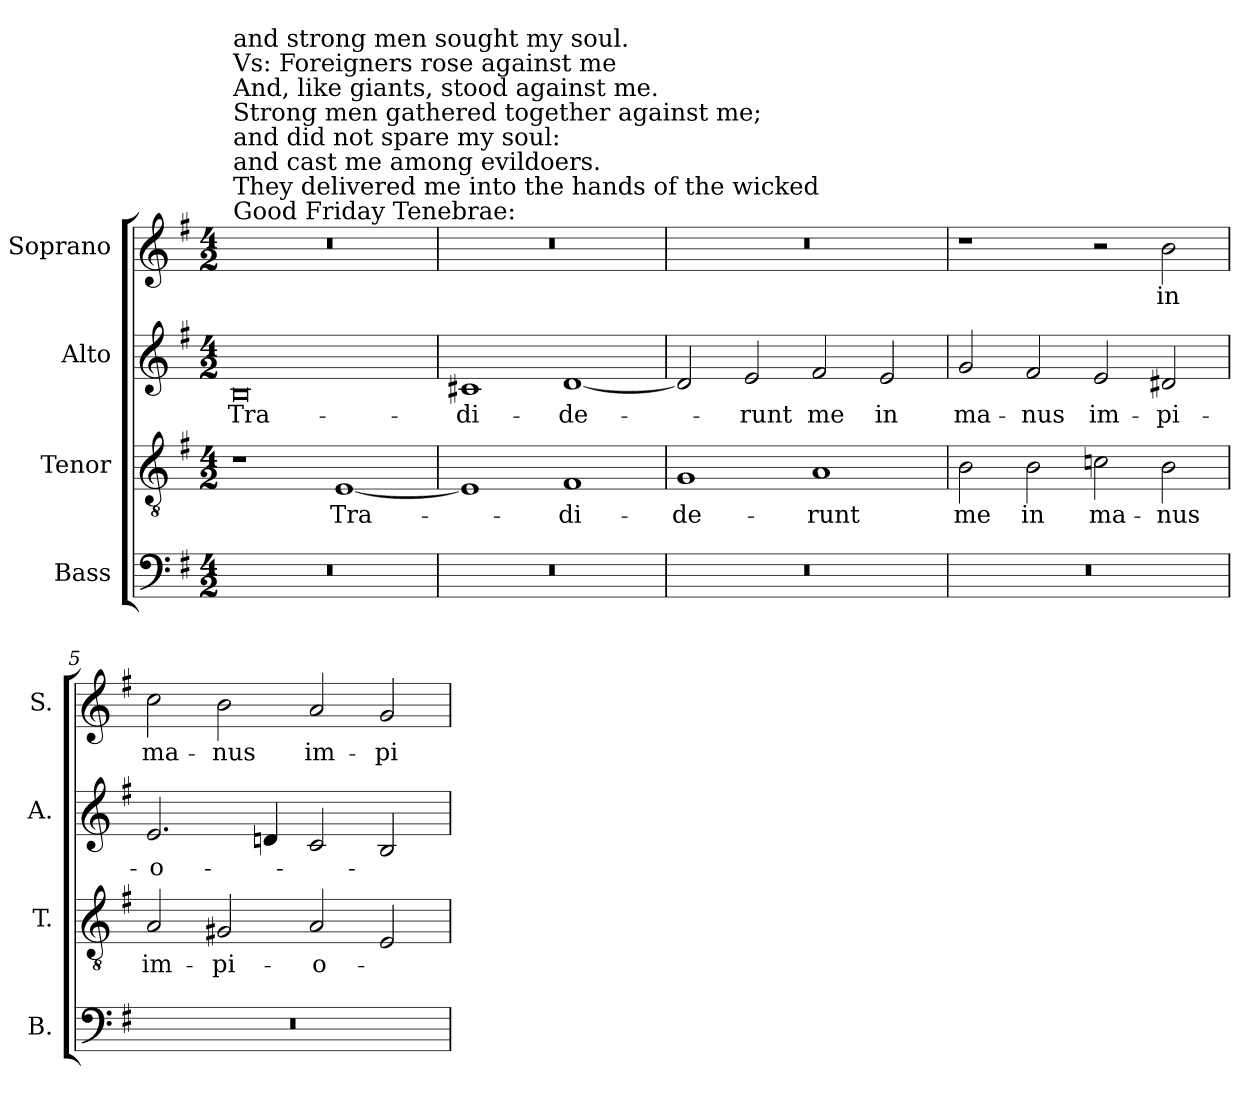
**kern	**kern	**text	**kern	**text	**kern	**text
*part4	*part3	*part3	*part2	*part2	*part1	*part1
*staff4	*staff3	*staff3	*staff2	*staff2	*staff1	*staff1
*I"Bass	*I"Tenor	*	*I"Alto	*	*I"Soprano	*
*I'B.	*I'T.	*	*I'A.	*	*I'S.	*
!!LO:PB:g=z
*clefF4	*clefGv2	*	*clefG2	*	*clefG2	*
*	*ITrd7c12	*	*	*	*	*
*k[f#]	*k[f#]	*	*k[f#]	*	*k[f#]	*
*G:	*G:	*	*G:	*	*G:	*
*M4/2	*M4/2	*	*M4/2	*	*M4/2	*
*MM176	*MM176	*	*MM176	*	*MM176	*
=1	=1	=1	=1	=1	=1	=1
!LO:N:vis=1	!	!	!	!	!	!
!	!	!	!	!	!LO:TX:a:t=Good Friday Tenebrae&colon;	!
!	!	!	!	!	!LO:TX:t=They delivered me into the hands of the wicked	!
!	!	!	!	!	!LO:TX:t=and cast me among evildoers.	!
!	!	!	!	!	!LO:TX:t=and did not spare my soul&colon;	!
!	!	!	!	!	!LO:TX:t=Strong men gathered together against me;	!
!	!	!	!	!	!LO:TX:t=And, like giants, stood against me.	!
!	!	!	!	!	!LO:TX:t=Vs&colon;  Foreigners rose against me	!
!	!	!	!	!	!LO:TX:t=and strong men sought my soul.	!
!	!	!	!	!LO:LY:b:color=#000000	!LO:N:vis=1	!
0r	1r	.	0Bi	Tra-	0r	.
!	!	!LO:LY:b:color=#000000	!	!	!	!
.	[1EEi	Tra-	.	.	.	.
=2	=2	=2	=2	=2	=2	=2
!LO:N:vis=1	!	!	!	!	!	!
!	!	!	!	!LO:LY:b:color=#000000	!LO:N:vis=1	!
0r	1EEi]	.	1c#Xi	-di-	0r	.
!	!	!LO:LY:b:color=#000000	!	!	!	!
!	!	!	!	!LO:LY:b:color=#000000	!	!
.	1FF#i	-di-	[1di	-de-	.	.
=3	=3	=3	=3	=3	=3	=3
!LO:N:vis=1	!	!	!	!	!	!
!	!	!LO:LY:b:color=#000000	!	!	!LO:N:vis=1	!
0r	1GGi	-de-	2di/]	.	0r	.
!	!	!	!	!LO:LY:b:color=#000000	!	!
.	.	.	2ei/	-runt	.	.
!	!	!LO:LY:b:color=#000000	!	!	!	!
!	!	!	!	!LO:LY:b:color=#000000	!	!
.	1AAi	-runt	2f#i/	me	.	.
!	!	!	!	!LO:LY:b:color=#000000	!	!
.	.	.	2ei/	in	.	.
=4	=4	=4	=4	=4	=4	=4
!LO:N:vis=1	!	!	!	!	!	!
!	!	!LO:LY:b:color=#000000	!	!	!	!
!	!	!	!	!LO:LY:b:color=#000000	!	!
0r	2BBi\	me	2gi/	ma-	1r	.
!	!	!LO:LY:b:color=#000000	!	!	!	!
!	!	!	!	!LO:LY:b:color=#000000	!	!
.	2BBi\	in	2f#i/	-nus	.	.
!	!	!LO:LY:b:color=#000000	!	!	!	!
!	!	!	!	!LO:LY:b:color=#000000	!	!
.	2Cni\	ma-	2ei/	im-	2r	.
!	!	!LO:LY:b:color=#000000	!	!	!	!
!	!	!	!	!LO:LY:b:color=#000000	!	!
!	!	!	!	!	!	!LO:LY:b:color=#000000
.	2BBi\	-nus	2d#Xi/	-pi-	2bi\	in
=5	=5	=5	=5	=5	=5	=5
!LO:N:vis=1	!	!	!	!	!	!
!	!	!LO:LY:b:color=#000000	!	!	!	!
!	!	!	!	!LO:LY:b:color=#000000	!	!
!	!	!	!	!	!	!LO:LY:b:color=#000000
0r	2AAi/	im-	2.ei/	-o-	2cci\	ma-
!	!	!LO:LY:b:color=#000000	!	!	!	!
!	!	!	!	!	!	!LO:LY:b:color=#000000
.	2GG#Xi/	-pi-	.	.	2bi\	-nus
.	.	.	4dni/	.	.	.
!	!	!LO:LY:b:color=#000000	!	!	!	!
!	!	!	!	!	!	!LO:LY:b:color=#000000
.	2AAi/	-o-	2ci/	.	2ai/	im-
!	!	!	!	!	!	!LO:LY:b:color=#000000
.	2EEi/	.	2Bi/	.	2gi/	-pi-
=	=	=	=	=	=	=
*-	*-	*-	*-	*-	*-	*-
